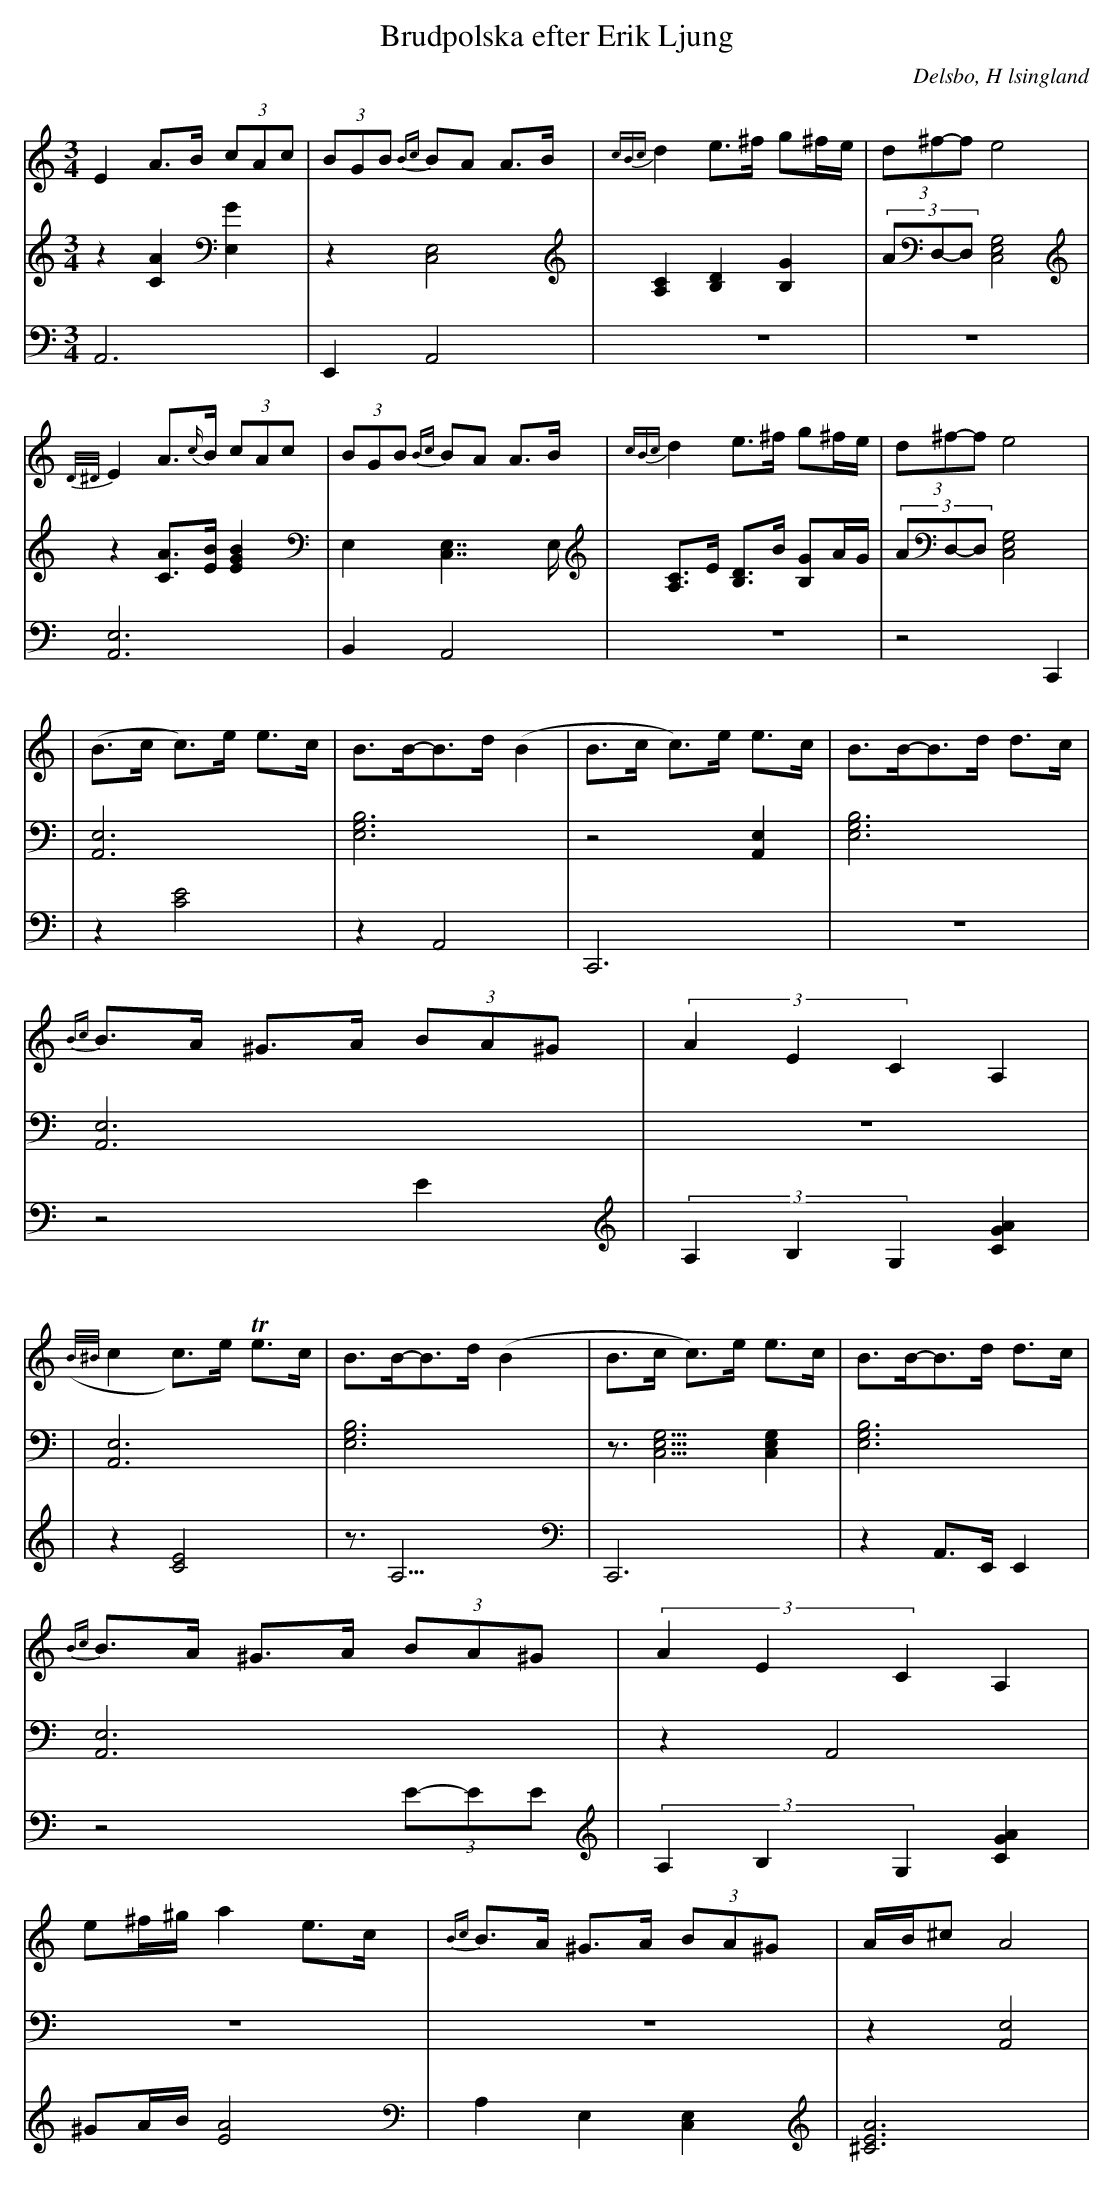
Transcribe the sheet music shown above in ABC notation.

X:1
T: Brudpolska efter Erik Ljung
Q: 105
O: Delsbo, H lsingland
M: 3/4
L: 1/8
K: Am
V:1
V:2
V:3 =Merge
V:1
E2 A>B (3cAc| (3BGB {Bc}BA A>B|{cBc}d2 e>^f g^f/e/|(3d^f-f e4 |
{D/^D/}E2 A>{c/}B (3cAc| (3BGB {Bc}BA A>B|{cBc}d2 e>^f g^f/e/|(3d^f-f e4 |
|(B>c c)>e e>c|B>B-B>d (B2|B>c c)>e e>c|B>B-B>d d>c|
{Bc}B>A ^G>A (3BA^G|(3A2E2C2 A,2|
({B/^B/}c2 c)>e Te>c|B>B-B>d (B2|B>c c)>e e>c|B>B-B>d d>c|
{Bc}B>A ^G>A (3BA^G|(3A2E2C2 A,2|
e^f/^g/ a2 e>c|{Bc}B>A ^G>A (3BA^G|A/B/^c A4|
V:2
z2 [A2C2] [E,2G2]|z2 [C,4E,4]|[A,2C2] [B,2D2] [B,2G2]|(3AD,-D, [E,4G,4C,4]|
z2 [AC]>[BE] [B2E2G2]|E,2 [C,7/2E,7/2]E,/|[A,C]>E [B,D]>B [B,G]A/G/|(3AD,-D, [E,4G,4C,4]|
|[A,,6E,6]|[E,6G,6B,6]|z4[A,,2E,2]|[E,6G,6B,6]|
[A,,6E,6]|z6|
|[A,,6E,6]|[E,6G,6B,6]|z3/2[E,5/2G,5/2C,5/2] [E,2G,2C,2]|[E,6G,6B,6]|
[A,,6E,6]|z2 A,,4|
z6|z6|z2 [A,,4E,4]|
V:3
A,,6|E,,2 A,,4|z6|z6|
[A,,6E,6]|B,,2 A,,4|z6|z4  C,,2|
|z2 [C4E4]|z2 A,,4|C,,6|z6|
z4 E2|(3A,2B,2G,2 [G2A2C2]|
|z2 [C4E4]|z3<A,3|C,,6|z2 A,,>E,, E,,2|
z4 (3E-EE|(3A,2B,2G,2 [G2A2C2]|
^GA/B/ [A4E4]|A,2 E,2 [C,2E,2]|[A6^C6E6]|
